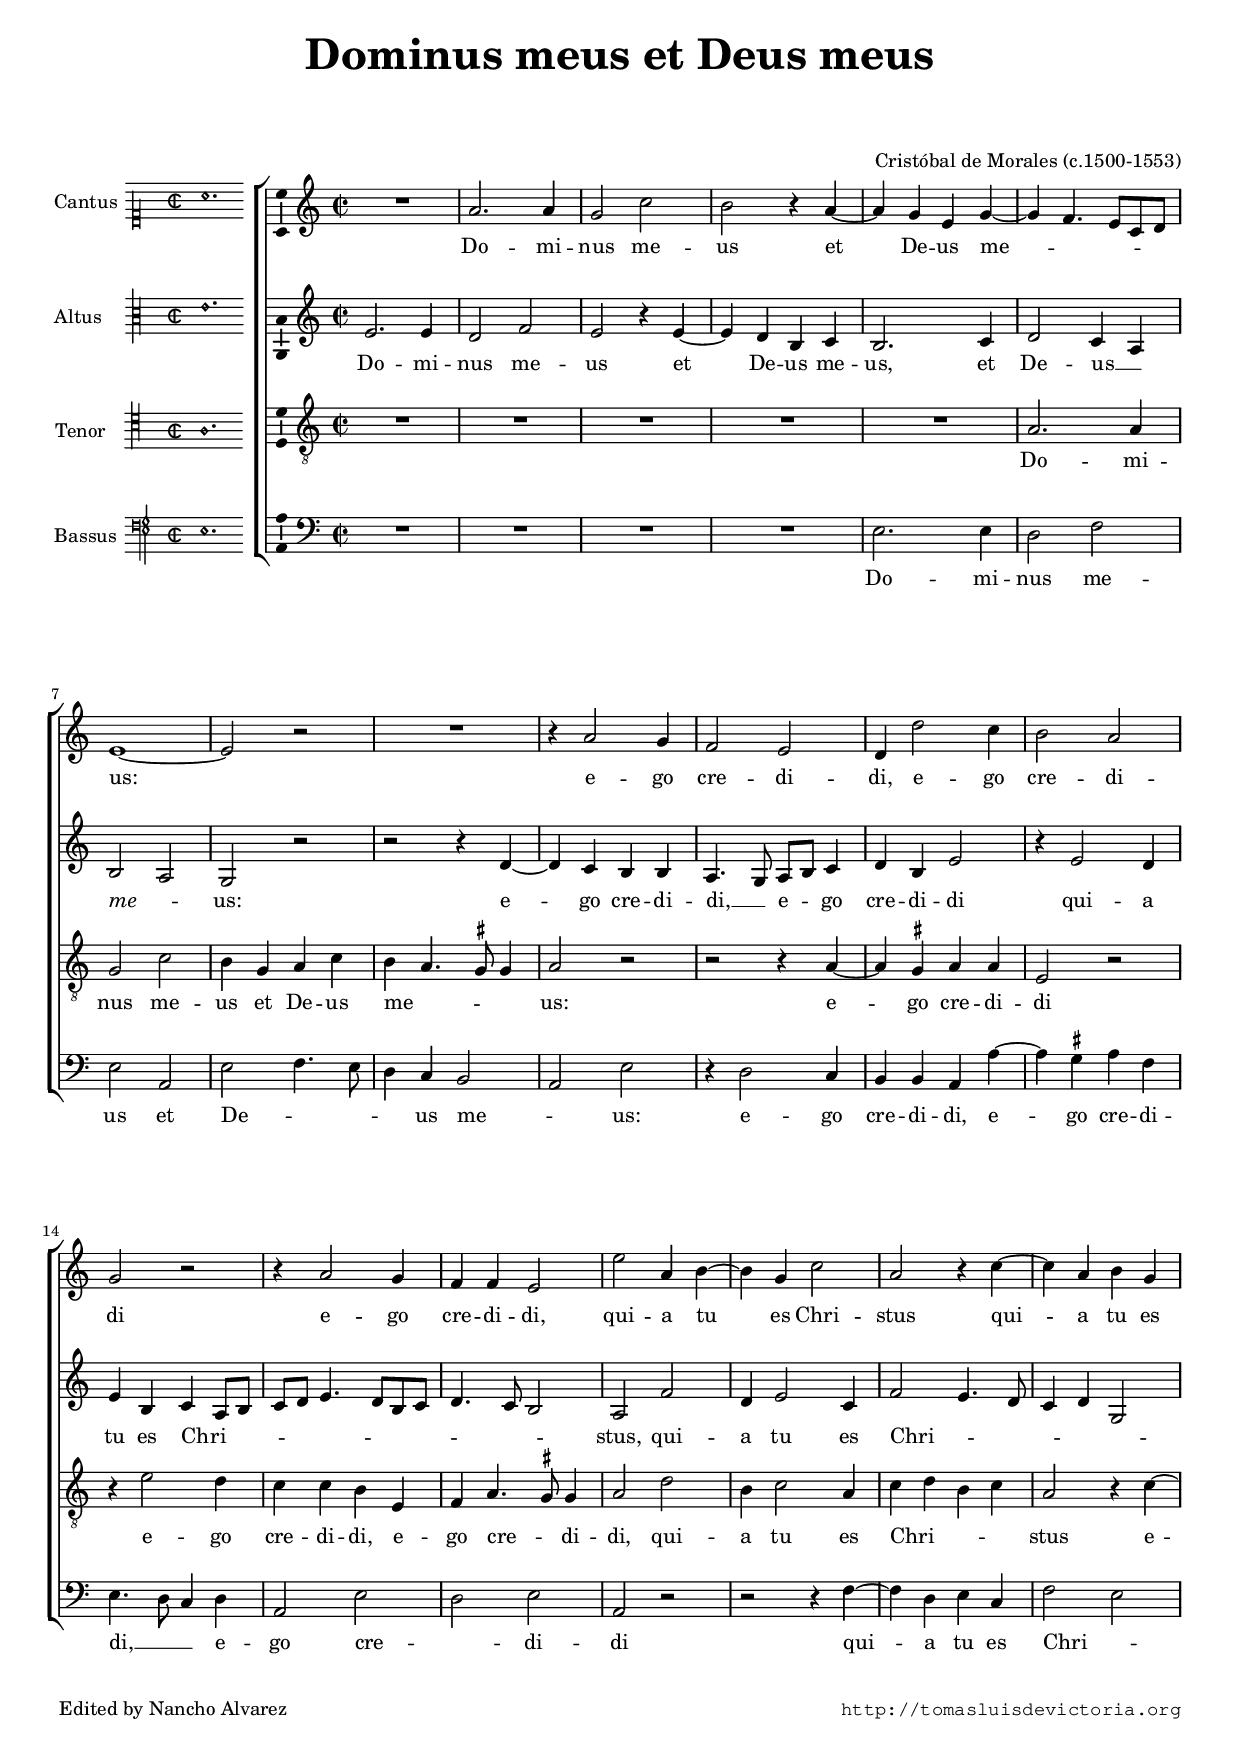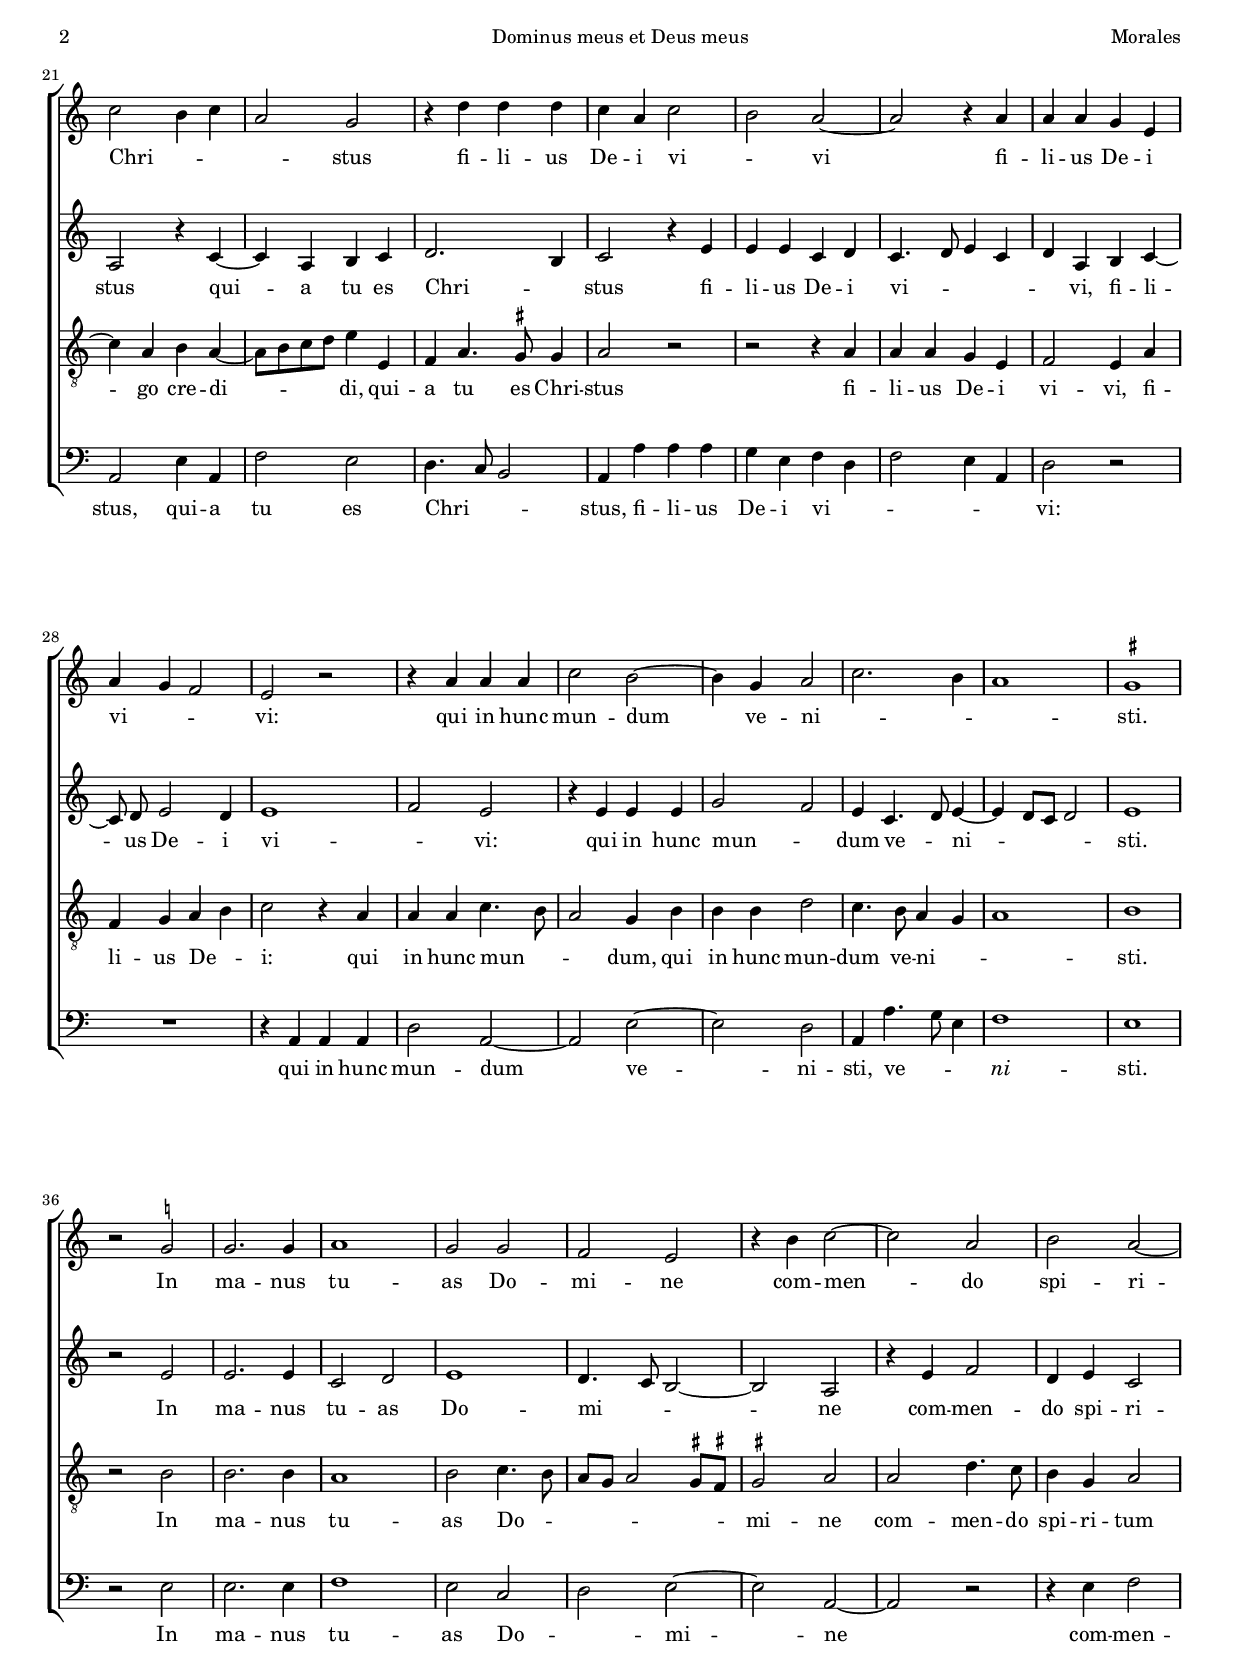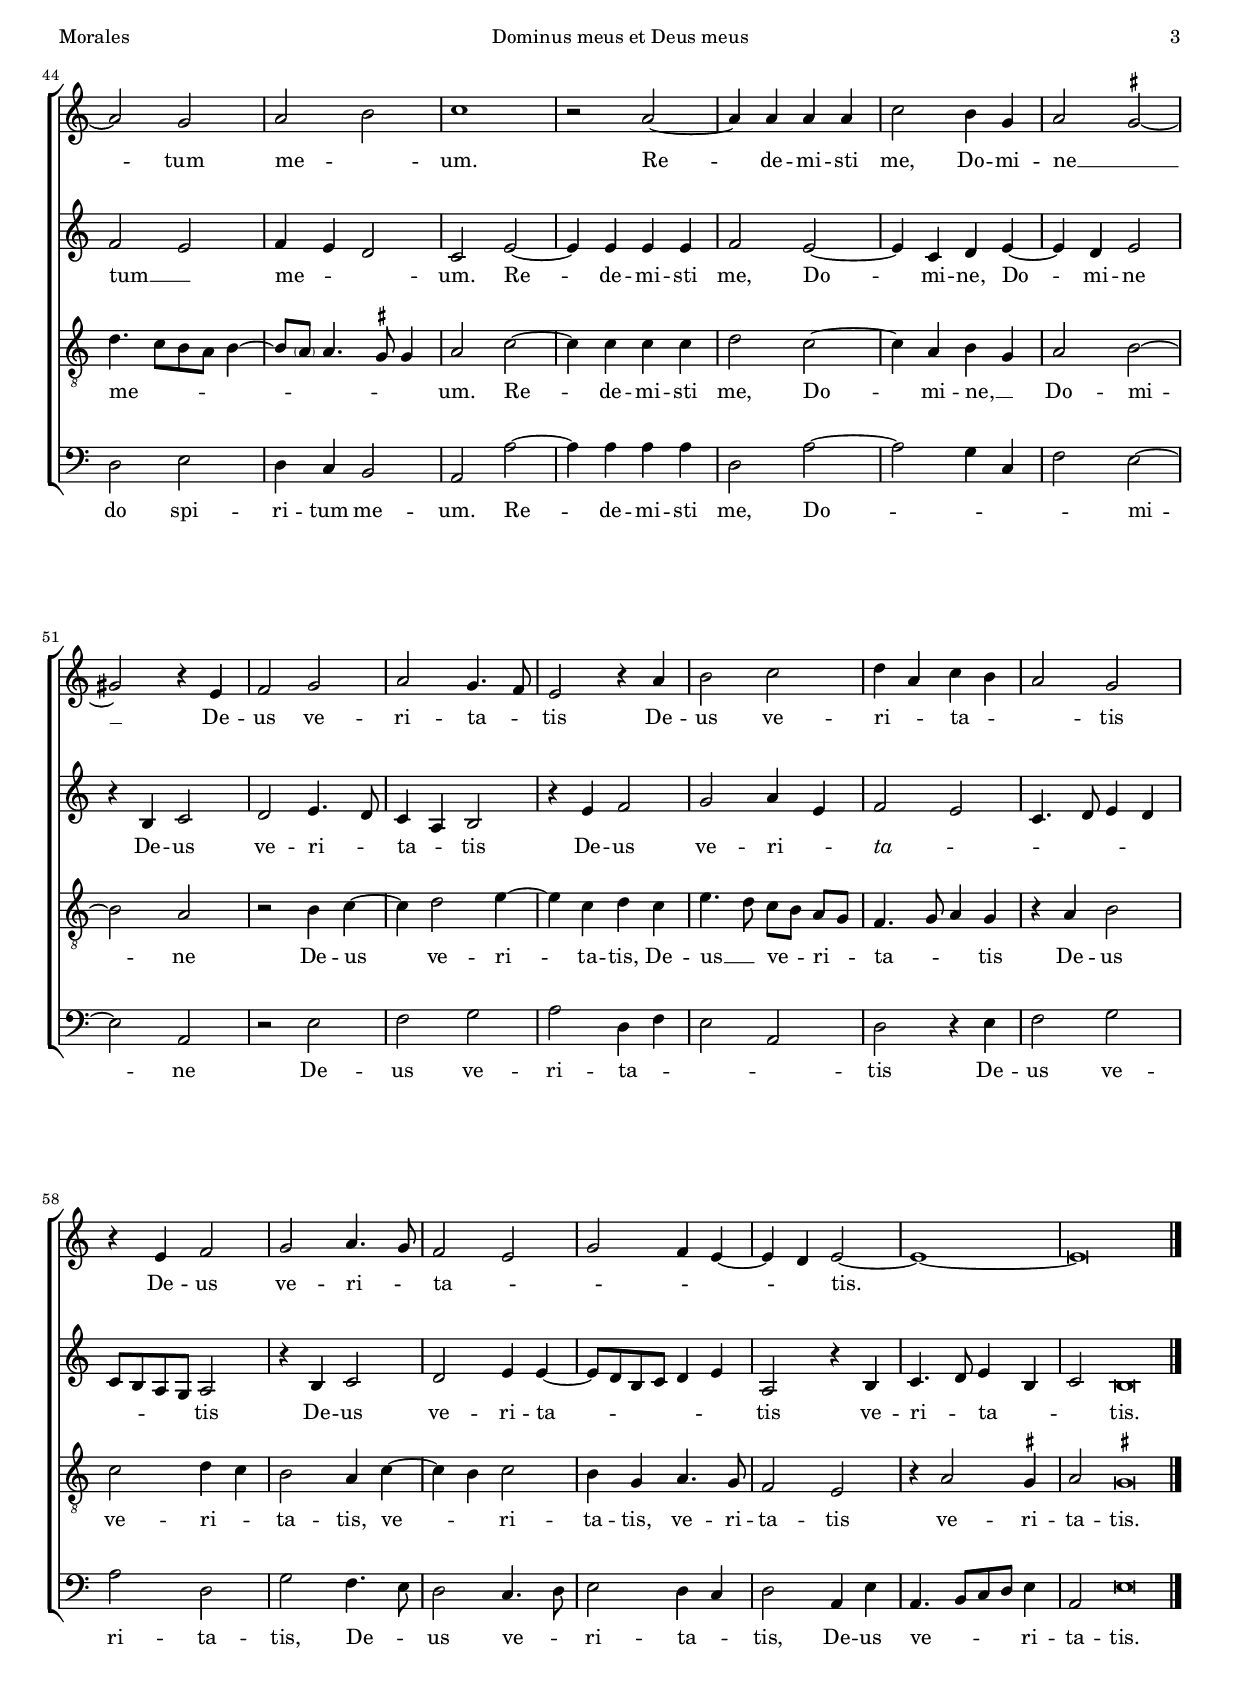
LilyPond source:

\version "2.18.0"

#(set-default-paper-size "a4")
#(set-global-staff-size 16.6)
#(ly:set-option 'point-and-click #f)
%mobile -s14.5 -i3.2

italicas=\override LyricText.font-shape = #'italic
rectas=\override LyricText.font-shape = #'upright
ss=\once \set suggestAccidentals = ##t
incipitwidth = 20
mtempo={\tempo 4 = 100}
mtempob={\tempo 4 = 50}

htitle="Dominus meus et Deus meus"
hcomposer="Morales"

\header {
	title=\markup{\fontsize #3 "Dominus meus et Deus meus"}
	%subtitle="[Liturgia de difuntos]"
	subsubtitle=\markup{\column{" " " " " "}}
	composer="Cristóbal de Morales (c.1500-1553)"
        pdfauthor=\composer
	%opus="(-)"
	%poet=\markup{"Oporto, Ms."} % Tarazona, Colegiata de Alquézar, Zaragoza
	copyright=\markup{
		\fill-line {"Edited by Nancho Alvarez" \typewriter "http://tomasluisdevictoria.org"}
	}
%	tagline=""
}

global={\key c \major \time 2/2 \skip 1*64 \bar "|."
}


cantus=\relative c''{
	R1
	a2. a4
	g2 c
	b r4 a ~
	a g e g ~
	g f4. e8 c d
	e1 ~
	e2 r
	R1
	r4 a2 g4
	f2 e
	d4 d'2 c4
	b2 a
	g r
	r4 a2 g4
	f f e2
	e'2 a,4 b ~
	b g c2
	a2 r4 c ~
	c a b g
	c2 b 4 c
	a2 g
	r4 d' d d
	c a c2
	b2 a ~
	a r4 a
	a a g e
	a g f2
	e r
	r4 a a a
	c2 b ~
	b4 g a2
	c2. b4
	a1
	\ss gis \break
	r2 \ss g!
	g2. g4
	a1
	g2 g
	f2 e
	r4 b'4 c2 ~
	c2 a
	b a ~
	a g
	a b
	c1
	r2 a ~
	a4 a a a
	c2 b4 g 
	a2 \ss gis ~
	gis r4 e
	f2 g
	a2 g4. f8 
	e2 r4 a
	b2 c
	d4 a c b
	a2 g
	r4 e f2
	g2 a4. g8 
	f2 e
	g f4 e ~
	e d e2 ~
	e1 ~
	e\breve*1/2
}

altus=\relative c'{
	e2. e4 
	d2 f
	e r4 e ~
	e d b c
	b2. c4
	d2 c4 a
	b2 a
	g r
	r r4 d' ~
	d c b b
	a4. g8 a b c4
	d4 b e2
	r4 e2 d4
	e b c a8 b
	c d e4. d8 b c
	d4. c8 b2
	a f'
	d4 e2 c4
	f2 e4. d8
	c4 d g,2
	a r4 c ~
	c a b c 
	d2. b4
	c2 r4 e
	e e c d
	c4. d8 e4 c
	d a b c ~
	c8 \noBeam d e2 d4
	e1
	f2 e
	r4 e e e
	g2 f
	e4 c4. d8 e4 ~
	e d8 c d2
	e1
	r2 e
	e2. e4
	c2 d
	e1
	d4. c8 b2 ~
	b2 a
	r4 e' f2
	d4 e c2
	f e
	f4 e d2
	c e ~
	e4 e e e
	f2 e ~
	e4 c d e ~
	e d e2
	r4 b c2
	d e4. d8
	c4 a b2
	r4 e f2
	g a4 e
	f2 e
	c4. d8 e4 d
	c8 b a g a2
	r4 b c2
	d2 e4 e ~
	e8 d b c d4 e
	a,2 r4 b
	c4. d8 e4 b
	c2 \mtempob b\breve*1/4
	
}

tenor=\relative c'{
	R1*5
	a2. a4
	g2 c
	b4 g a c
	b a4. \ss gis8 gis4
	a2 r
	r r4 a ~
	a \ss gis a a % sostenido?
	e2 r
	r4 e'2 d4
	c4 c b e,
	f a4. \ss gis8 gis4
	a2 d
	b4 c2 a4
	c d b c
	a2 r4 c ~
	c a b a ~
	a8 b c d e4 e,
	f a4. \ss gis8 gis4
	a2 r
	r2 r4 a
	a a g e
	f2 e4 a
	f g a b
	c2 r4 a
	a a c4. b8
	a2 g4 b
	b b d2
	c4. b8 a4 g
	a1
	b
	r2 b
	b2. b4
	a1
	b2 c4. b8 
	a g a2 \ss gis8 \ss fis
	\ss gis2 a
	a2 d4. c8
	b4 g a2
	d4. c8[ b a] b4 ~
	b8 \parenthesize a a4. \ss gis8 gis4 % b
	a2 c ~
	c4 c c c
	d2 c ~
	c4 a b g
	a2 b ~
	b a
	r2 b4 c ~
	c4 d2 e4 ~
	e c d c
	e4. d8 c8[ b] a[ g]
	f4. g8 a4 g
	r4 a b2
	c2 d4 c
	b2 a4 c ~
	c b c2
	b4 g a4. g8
	f2 e
	r4 a2 \ss gis4
	a2 \ss gis\breve*1/4
}

bassus=\relative c{
	R1*4
	e2. e4
	d2 f
	e a,
	e' f4. e8
	d4 c b2
	a e'
	r4 d2 c4
	b b a a' ~
	a \ss gis a f
	e4. d8 c4 d
	a2 e'
	d e
	a, r
	r r4 f' ~
	f d e c
	f2 e
	a, e'4 a,
	f'2 e
	d4. c8 b2
	a4 a' a a
	g e f d
	f2 e4 a,
	d2 r
	R1
	r4 a a a
	d2 a ~
	a e' ~
	e d
	a4 a'4. g8 e4
	f1
	e
	r2 e
	e2. e4
	f1
	e2 c
	d e ~
	e a, ~
	a2 r
	r4 e' f2
	d e
	d4 c b2
	a a' ~
	a4 a a a
	d,2 a' ~
	a g4 c,
	f2 e ~
	e a,
	r2 e'
	f2 g
	a d,4 f
	e2 a,
	d r4 e
	f2 g
	a d,
	g2 f4. e8
	d2 c4. d8
	e2 d4 c
	d2 a4 e'
	a,4. b8[ c d] e4
	a,2 e'\breve*1/4
}

textocantus=\lyricmode{
Do -- mi -- nus me -- us et De -- us me -- _ _ _ _ us:
e -- go cre -- di -- di,
e -- go cre -- di -- di
e -- go cre -- di -- di,
qui -- a tu es Chri -- stus
qui -- a tu es Chri -- _ _ _ stus
fi -- li -- us De -- i vi -- _ vi
fi -- li -- us De -- i vi -- _ _ vi:
qui in hunc mun -- dum ve -- ni -- _ _ _ sti.
In ma -- nus tu -- as Do -- mi -- ne
com -- men -- do spi -- ri -- tum me -- _ um.
Re -- de -- mi -- sti me,
Do -- mi -- ne __ _
De -- us ve -- ri -- ta -- _ tis
De -- us ve -- ri -- _ ta -- _ _ tis
De -- us ve -- ri -- _ ta -- _ _ _ _ _ tis.
}

textoaltus=\lyricmode{
Do -- mi -- nus me -- us et De -- us me -- us,
et De -- us __ _ \italicas me -- _ \rectas us: % us me _
e -- go cre -- di -- di, __ _
e -- _ go cre -- di -- di
qui -- a tu es Chri -- _ _ _ _ _ _ _ _ _ _ _ stus,
qui -- a tu es Chri -- _ _ _ _ _ stus
qui -- a tu es Chri -- _ stus
fi -- li -- us De -- i vi -- _ _ _ _ vi,
fi -- li -- us De -- i vi -- _ vi:
qui in hunc mun -- _ dum ve -- _ ni -- _ _ _ sti.
In ma -- nus tu -- as Do -- mi -- _ _ ne
com -- men -- do spi -- ri -- tum __ _ me -- _ _ um.
Re -- de -- mi -- sti me,
Do -- mi -- ne,
Do -- mi -- ne
De -- us ve -- ri -- _ ta -- _ tis
De -- us ve -- ri -- _ \italicas ta -- _ _ _ _ _ _ _ _ _ \rectas tis % ve -- ri -- ta -- _ _ 
De -- us ve -- ri -- ta -- _ _ _ _ _ tis
ve -- ri -- _ ta -- _ _ tis.

}

textotenor=\lyricmode{
Do -- mi -- nus me -- us et De -- us me -- _ _ _ us:
e -- go cre -- di -- di
e -- go cre -- di -- di,
e -- go cre -- _ di -- di,
qui -- a tu es Chri -- _ _ _ stus
e -- go cre -- di -- _ _ _ di,
qui -- a tu es Chri -- stus
fi -- li -- us De -- i vi -- vi,
fi -- li -- us De -- _ i: % sic
qui in hunc mun -- _ _ dum,
qui in hunc mun -- dum ve -- ni -- _ _ sti.
In ma -- nus tu -- as Do -- _ _ _ _ _ _ mi -- ne
com -- men -- do spi -- ri -- tum me -- _ _ _ _ _ _ _ _ um.
Re -- de -- mi -- sti me,
Do -- mi -- ne, __ _ 
Do -- mi -- ne
De -- us ve -- ri -- ta -- tis,
De -- us __ _ ve -- _ ri -- _ ta -- _ _ tis
De -- us ve -- ri -- _ ta -- tis,
ve -- _ ri -- ta -- tis,
ve -- ri -- ta -- tis
ve -- ri -- ta -- tis.

}

textobassus=\lyricmode{
Do -- mi -- nus me -- us et De -- _ _ _ us me -- _ us:
e -- go cre -- di -- di,
e -- go cre -- di -- di, __ _ _ 
e -- go cre -- _ di -- di
qui -- a tu es Chri -- _ stus,
qui -- a tu es Chri -- _ _ stus,
fi -- li -- us De -- i vi -- _ _ _ _ vi:
qui in hunc mun -- dum ve -- ni -- sti,
ve -- _ _ \italicas ni -- \rectas sti. % ve -- _ ni -- _ sti.
In ma -- nus tu -- as Do -- _ mi -- ne
com -- men -- do spi -- ri -- tum me -- um.
Re -- de -- mi -- sti me,
Do -- _ _ _ mi -- ne
De -- us ve -- ri -- ta -- _ _ _ tis
De -- us ve -- ri -- ta -- tis,
De -- _ us ve -- _ ri -- ta -- _ tis,
De -- us ve -- _ _ _ ri -- ta -- tis.

}


incipitcantus=\markup{
	\score{
		{ 
		\set Staff.instrumentName="Cantus "
		\override NoteHead.style = #'neomensural
		\override Staff.TimeSignature.style = #'neomensural
		\cadenzaOn 
		\clef "petrucci-c1"
		\key c \major
		\time 2/2
                a'1.
		} 

	\layout { line-width=\incipitwidth indent = 0 }
	}
}

incipitaltus=\markup{
	\score{
		{ 
		\set Staff.instrumentName="Altus    "
		\override NoteHead.style = #'neomensural 
		\override Staff.TimeSignature.style = #'neomensural
		\cadenzaOn 
		\clef "petrucci-c3"
		\key c \major
		\time 2/2
                e'1.
		} 
	\layout { line-width=\incipitwidth indent = 0 }
	}
}


incipittenor=\markup{
	\score{
		{ 
		\set Staff.instrumentName="Tenor   "
		\override NoteHead.style = #'neomensural 
		\override Staff.TimeSignature.style = #'neomensural
		\cadenzaOn 
		\clef "petrucci-c4"
		\key c \major
		\time 2/2
                a1.
		} 
	\layout { line-width=\incipitwidth indent=0 }
	}
}

incipitbassus=\markup{
	\score{
		{ 
		\set Staff.instrumentName="Bassus "
		\override NoteHead.style = #'neomensural
		\override Staff.TimeSignature.style = #'neomensural
		\cadenzaOn 
		\clef "petrucci-f4"
		\key c \major
		\time 2/2
                e1.
		} 
	\layout { line-width=\incipitwidth indent = 0 }
	}
}

%\layout {
%       \context {\Voice
%               \remove Ligature_bracket_engraver
%               \consists Mensural_ligature_engraver
%       }
%       line-width=\incipitwidth
%       indent = 0
%}

\score {\transpose c' c'{
\new ChoirStaff<<

	\new Staff <<\global
	\new Voice="v1" {
		\set Staff.instrumentName=\incipitcantus
		\clef "treble"
		\cantus }
	\new Lyrics \lyricsto "v1" {\textocantus }
	>>

	\new Staff <<\global
	\new Voice="v2" {
		\set Staff.instrumentName=\incipitaltus
		\clef "treble"
		\altus }
	\new Lyrics \lyricsto "v2" {\textoaltus }
	>>
	
	\new Staff <<\global
	\new Voice="v3" {
		\set Staff.instrumentName=\incipittenor
		\clef "G_8"
		\tenor }
	\new Lyrics \lyricsto "v3" {\textotenor }
	>>

	\new Staff <<\global
	\new Voice="v4" {
		\set Staff.instrumentName=\incipitbassus
		\clef "bass"
		\bassus }
	\new Lyrics \lyricsto "v4" {\textobassus }
	>>
	
>>

	} % transpose

\layout{ 
	\context {\Lyrics 
		\override VerticalAxisGroup.staff-affinity = #UP
		\override VerticalAxisGroup.nonstaff-relatedstaff-spacing =
			#'((basic-distance . 0) (minimum-distance . 0) (padding . 1))
		%\override LyricText.font-size = #1.2
		\override LyricHyphen.minimum-distance = #0.5
	}
	\context {\Score 
		tempoHideNote = ##t
		\override BarNumber.padding = #2 
	}
	\context {\Voice 
		%melismaBusyProperties = #'()
		%autoBeaming = ##f
	}
	\context {\Staff 
                %\RemoveEmptyStaves
                %\override VerticalAxisGroup.remove-first = ##t
		\override VerticalAxisGroup.staff-staff-spacing =
			#'((basic-distance . 11) (minimum-distance . 0) (padding . 1))
		\consists Ambitus_engraver 
		\override LigatureBracket.padding = #1
	}
}

%\midi { \mtempo }

}


\paper{
	evenHeaderMarkup=\markup  \fill-line { \fromproperty #'page:page-number-string \htitle \hcomposer }
	oddHeaderMarkup= \markup  \fill-line { \on-the-fly #not-first-page \hcomposer \on-the-fly #not-first-page \htitle \on-the-fly #not-first-page \fromproperty #'page:page-number-string }
	%system-count=20
	%page-count = 8
	ragged-last-bottom = ##f
	indent=3.5\cm
	system-system-spacing =
	#'((basic-distance . 20) (minimum-distance . 0) (padding . 5))
	top-system-spacing = % header
	#'((basic-distance . 8) (minimum-distance . 0) (padding . 0))
	last-bottom-spacing = % footer
	#'((basic-distance . 12) (minimum-distance . 0) (padding . 0))

}
